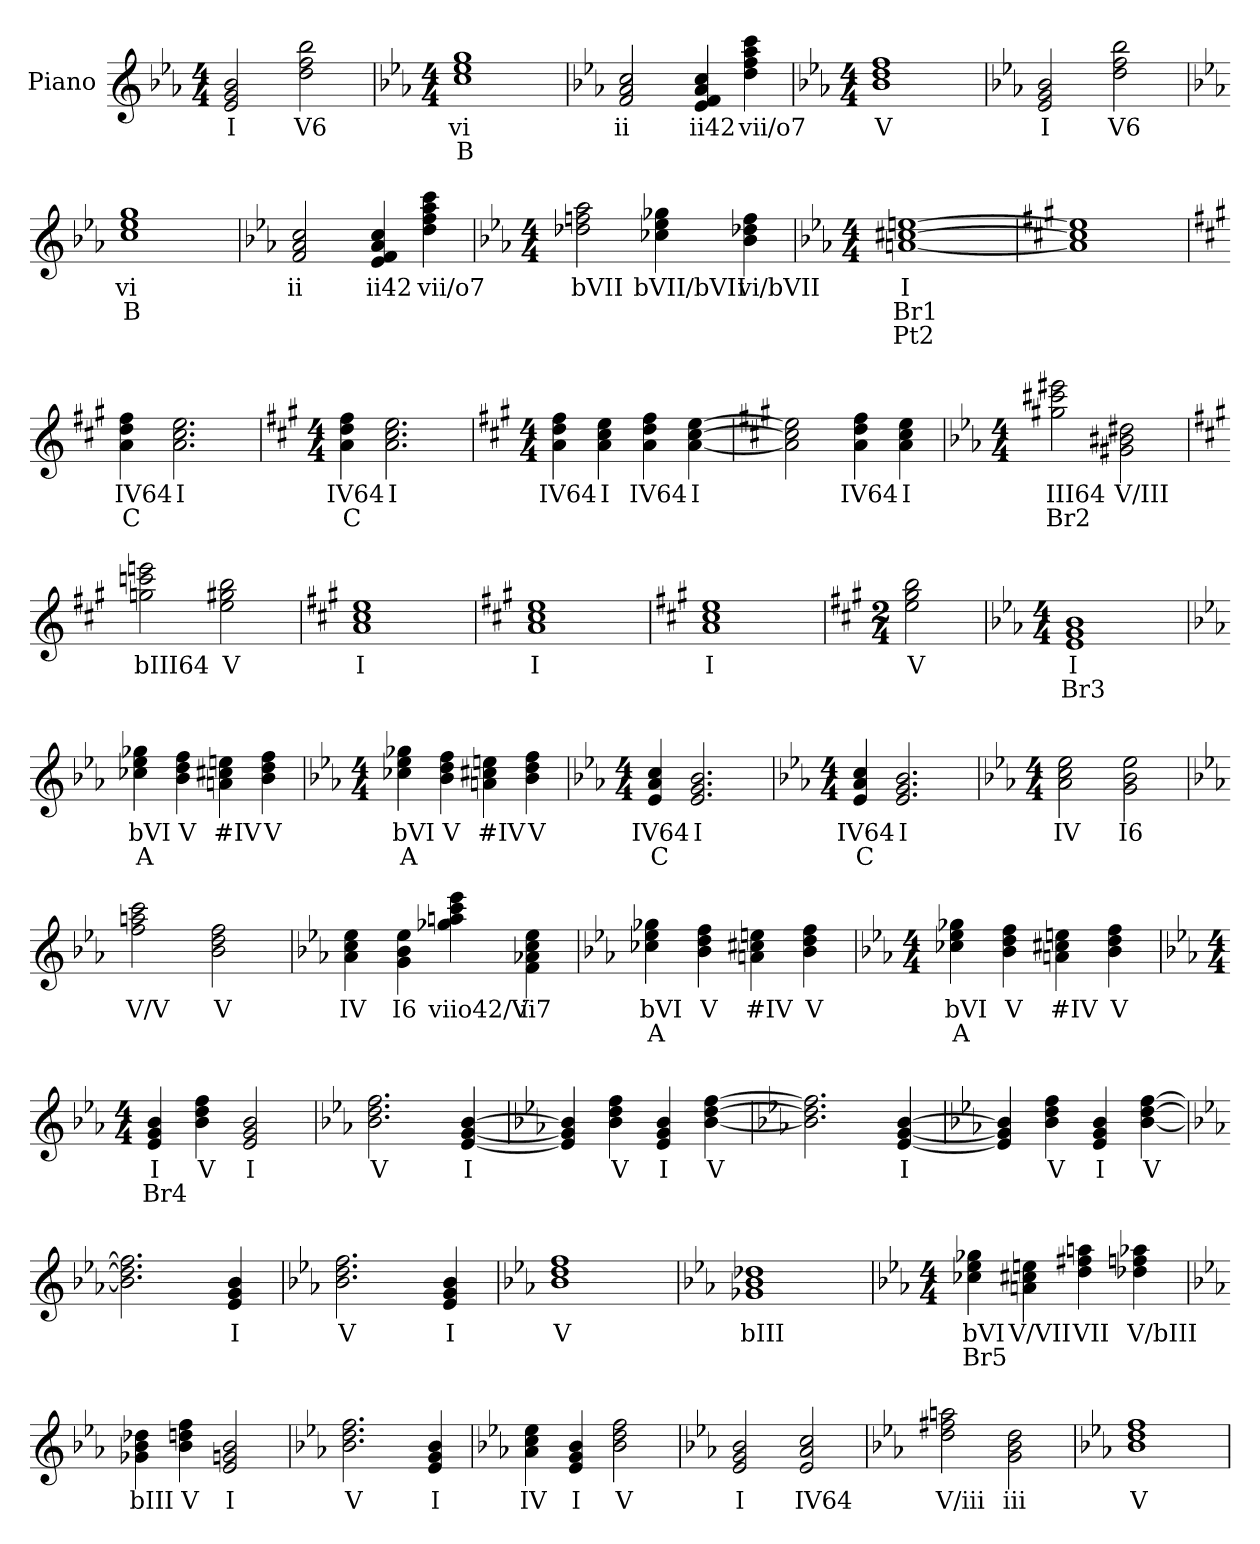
**kern	**text	**text	**text
*part1	*part1	*part1	*part1
*staff1	*staff1	*staff1	*staff1
*I"Piano	*	*	*
*I'Pno	*	*	*
*k[b-e-a-]	*	*	*
*E-:	*	*	*
*M4/4	*	*	*
=	=	=	=
2e- 2g 2b-	I	.	.
2dd 2ff 2bb-	V6	.	.
=	=	=	=
*k[b-e-a-]	*	*	*
*E-:	*	*	*
*M4/4	*	*	*
1cc 1ee- 1gg	vi	B	.
=	=	=	=
*k[b-e-a-]	*	*	*
*E-:	*	*	*
2f 2a- 2cc	ii	.	.
4e- 4f 4a- 4cc	ii42	.	.
4dd 4ff 4aa- 4ccc	vii/o7	.	.
=	=	=	=
*k[b-e-a-]	*	*	*
*E-:	*	*	*
*M4/4	*	*	*
1b- 1dd 1ff	V	.	.
=	=	=	=
*k[b-e-a-]	*	*	*
*E-:	*	*	*
2e- 2g 2b-	I	.	.
2dd 2ff 2bb-	V6	.	.
=	=	=	=
*k[b-e-a-]	*	*	*
*E-:	*	*	*
1cc 1ee- 1gg	vi	B	.
=	=	=	=
*k[b-e-a-]	*	*	*
*E-:	*	*	*
2f 2a- 2cc	ii	.	.
4e- 4f 4a- 4cc	ii42	.	.
4dd 4ff 4aa- 4ccc	vii/o7	.	.
=	=	=	=
*k[b-e-a-]	*	*	*
*E-:	*	*	*
*M4/4	*	*	*
2dd-X 2ffn 2aa-	bVII	.	.
4cc-X 4ee- 4gg-X	bVII/bVII	.	.
4b- 4dd-X 4ff	vi/bVII	.	.
=	=	=	=
*k[b-e-a-]	*	*	*
*E-:	*	*	*
*M4/4	*	*	*
[1an [1cc#X [1een	I	Br1	Pt2
=	=	=	=
*k[f#c#g#]	*	*	*
*A:	*	*	*
1a] 1cc#] 1ee]	.	.	.
=	=	=	=
*k[f#c#g#]	*	*	*
*A:	*	*	*
4a 4dd 4ff#	IV64	C	.
2.a 2.cc# 2.ee	I	.	.
=	=	=	=
*k[f#c#g#]	*	*	*
*A:	*	*	*
*M4/4	*	*	*
4a 4dd 4ff#	IV64	C	.
2.a 2.cc# 2.ee	I	.	.
=	=	=	=
*k[f#c#g#]	*	*	*
*A:	*	*	*
*M4/4	*	*	*
4a 4dd 4ff#	IV64	.	.
4a 4cc# 4ee	I	.	.
4a 4dd 4ff#	IV64	.	.
[4a [4cc# [4ee	I	.	.
=	=	=	=
*k[f#c#g#]	*	*	*
*A:	*	*	*
2a] 2cc#] 2ee]	.	.	.
4a 4dd 4ff#	IV64	.	.
4a 4cc# 4ee	I	.	.
=	=	=	=
*k[b-e-a-]	*	*	*
*E-:	*	*	*
*M4/4	*	*	*
2gg#X 2ccc#X 2eee#X	III64	Br2	.
2g#X 2b#X 2dd#X	V/III	.	.
=	=	=	=
*k[f#c#g#]	*	*	*
*A:	*	*	*
2ggn 2cccn 2eeen	bIII64	.	.
2ee 2gg#X 2bb	V	.	.
=	=	=	=
*k[f#c#g#]	*	*	*
*A:	*	*	*
1a 1cc# 1ee	I	.	.
=	=	=	=
*k[f#c#g#]	*	*	*
*A:	*	*	*
1a 1cc# 1ee	I	.	.
=	=	=	=
*k[f#c#g#]	*	*	*
*A:	*	*	*
1a 1cc# 1ee	I	.	.
=	=	=	=
*k[f#c#g#]	*	*	*
*A:	*	*	*
*M2/4	*	*	*
2ee 2gg# 2bb	V	.	.
=	=	=	=
*k[b-e-a-]	*	*	*
*E-:	*	*	*
*M4/4	*	*	*
1e- 1g 1b-	I	Br3	.
=	=	=	=
*k[b-e-a-]	*	*	*
*E-:	*	*	*
4cc-X 4ee- 4gg-X	bVI	A	.
4b- 4dd 4ff	V	.	.
4an 4cc#X 4een	#IV	.	.
4b- 4dd 4ff	V	.	.
=	=	=	=
*k[b-e-a-]	*	*	*
*E-:	*	*	*
*M4/4	*	*	*
4cc-X 4ee- 4gg-X	bVI	A	.
4b- 4dd 4ff	V	.	.
4an 4cc#X 4een	#IV	.	.
4b- 4dd 4ff	V	.	.
=	=	=	=
*k[b-e-a-]	*	*	*
*E-:	*	*	*
*M4/4	*	*	*
4e- 4a- 4cc	IV64	C	.
2.e- 2.g 2.b-	I	.	.
=	=	=	=
*k[b-e-a-]	*	*	*
*E-:	*	*	*
*M4/4	*	*	*
4e- 4a- 4cc	IV64	C	.
2.e- 2.g 2.b-	I	.	.
=	=	=	=
*k[b-e-a-]	*	*	*
*E-:	*	*	*
*M4/4	*	*	*
2a- 2cc 2ee-	IV	.	.
2g 2b- 2ee-	I6	.	.
=	=	=	=
*k[b-e-a-]	*	*	*
*E-:	*	*	*
2ff 2aan 2ccc	V/V	.	.
2b- 2dd 2ff	V	.	.
=	=	=	=
*k[b-e-a-]	*	*	*
*E-:	*	*	*
4a- 4cc 4ee-	IV	.	.
4g 4b- 4ee-	I6	.	.
4gg-X 4aan 4ccc 4eee-	viio42/V	.	.
4f 4a-X 4cc 4ee-	ii7	.	.
=	=	=	=
*k[b-e-a-]	*	*	*
*E-:	*	*	*
4cc-X 4ee- 4gg-X	bVI	A	.
4b- 4dd 4ff	V	.	.
4an 4cc#X 4een	#IV	.	.
4b- 4dd 4ff	V	.	.
=	=	=	=
*k[b-e-a-]	*	*	*
*E-:	*	*	*
*M4/4	*	*	*
4cc-X 4ee- 4gg-X	bVI	A	.
4b- 4dd 4ff	V	.	.
4an 4cc#X 4een	#IV	.	.
4b- 4dd 4ff	V	.	.
=	=	=	=
*k[b-e-a-]	*	*	*
*E-:	*	*	*
*M4/4	*	*	*
4e- 4g 4b-	I	Br4	.
4b- 4dd 4ff	V	.	.
2e- 2g 2b-	I	.	.
=	=	=	=
*k[b-e-a-]	*	*	*
*E-:	*	*	*
2.b- 2.dd 2.ff	V	.	.
[4e- [4g [4b-	I	.	.
=	=	=	=
*k[b-e-a-]	*	*	*
*E-:	*	*	*
4e-] 4g] 4b-]	.	.	.
4b- 4dd 4ff	V	.	.
4e- 4g 4b-	I	.	.
[4b- [4dd [4ff	V	.	.
=	=	=	=
*k[b-e-a-]	*	*	*
*E-:	*	*	*
2.b-] 2.dd] 2.ff]	.	.	.
[4e- [4g [4b-	I	.	.
=	=	=	=
*k[b-e-a-]	*	*	*
*E-:	*	*	*
4e-] 4g] 4b-]	.	.	.
4b- 4dd 4ff	V	.	.
4e- 4g 4b-	I	.	.
[4b- [4dd [4ff	V	.	.
=	=	=	=
*k[b-e-a-]	*	*	*
*E-:	*	*	*
2.b-] 2.dd] 2.ff]	.	.	.
4e- 4g 4b-	I	.	.
=	=	=	=
*k[b-e-a-]	*	*	*
*E-:	*	*	*
2.b- 2.dd 2.ff	V	.	.
4e- 4g 4b-	I	.	.
=	=	=	=
*k[b-e-a-]	*	*	*
*E-:	*	*	*
1b- 1dd 1ff	V	.	.
=	=	=	=
*k[b-e-a-]	*	*	*
*E-:	*	*	*
1g-X 1b- 1dd-X	bIII	.	.
=	=	=	=
*k[b-e-a-]	*	*	*
*E-:	*	*	*
*M4/4	*	*	*
4cc-X 4ee- 4gg-X	bVI	Br5	.
4an 4cc#X 4een	V/VII	.	.
4dd 4ff#X 4aan	VII	.	.
4dd-X 4ffn 4aa-X	V/bIII	.	.
=	=	=	=
*k[b-e-a-]	*	*	*
*E-:	*	*	*
4g-X 4b- 4dd-X	bIII	.	.
4b- 4ddn 4ff	V	.	.
2e- 2gn 2b-	I	.	.
=	=	=	=
*k[b-e-a-]	*	*	*
*E-:	*	*	*
2.b- 2.dd 2.ff	V	.	.
4e- 4g 4b-	I	.	.
=	=	=	=
*k[b-e-a-]	*	*	*
*E-:	*	*	*
4a- 4cc 4ee-	IV	.	.
4e- 4g 4b-	I	.	.
2b- 2dd 2ff	V	.	.
=	=	=	=
*k[b-e-a-]	*	*	*
*E-:	*	*	*
2e- 2g 2b-	I	.	.
2e- 2a- 2cc	IV64	.	.
=	=	=	=
*k[b-e-a-]	*	*	*
*E-:	*	*	*
2dd 2ff#X 2aan	V/iii	.	.
2g 2b- 2dd	iii	.	.
=	=	=	=
*k[b-e-a-]	*	*	*
*E-:	*	*	*
1b- 1dd 1ff	V	.	.
=	=	=	=
*-	*-	*-	*-
